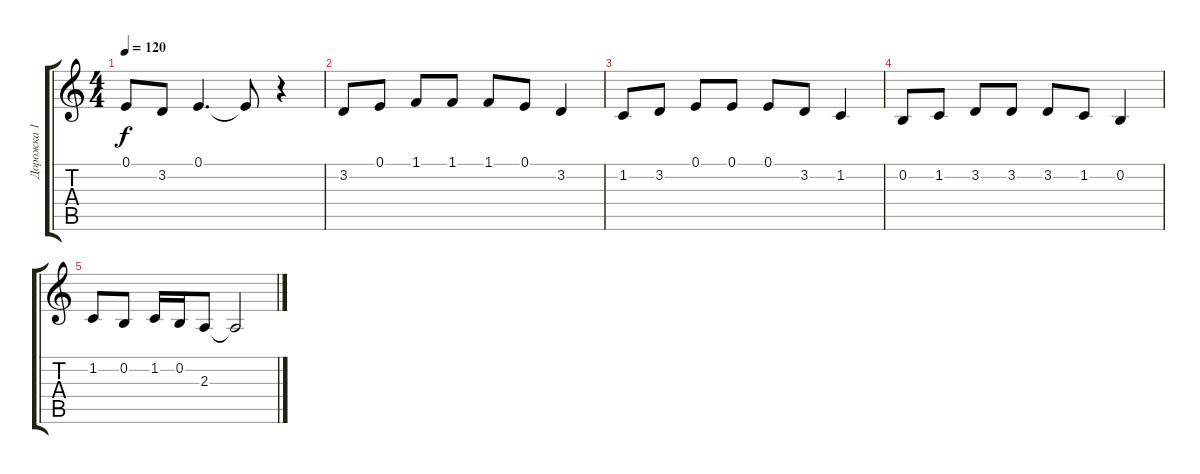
\track ("Дорожка 1" "Дорожка 1") {instrument accordion}
\staff {score tabs}
\tuning (E4 B3 G3 D3 A2 E2) {hide}
\ts (4 4)
\tempo 120
\clef g2
\ks c
0.1.8{dy f} 3.2.8 0.1.4{d} 0.1{t}.8 r.4 |
3.2.8 0.1.8 1.1.8 1.1.8 1.1.8 0.1.8 3.2.4 |
1.2.8 3.2.8 0.1.8 0.1.8 0.1.8 3.2.8 1.2.4 |
0.2.8 1.2.8 3.2.8 3.2.8 3.2.8 1.2.8 0.2.4 |
1.2.8 0.2.8 1.2.16 0.2.16 2.3.8 2.3{t}.2
